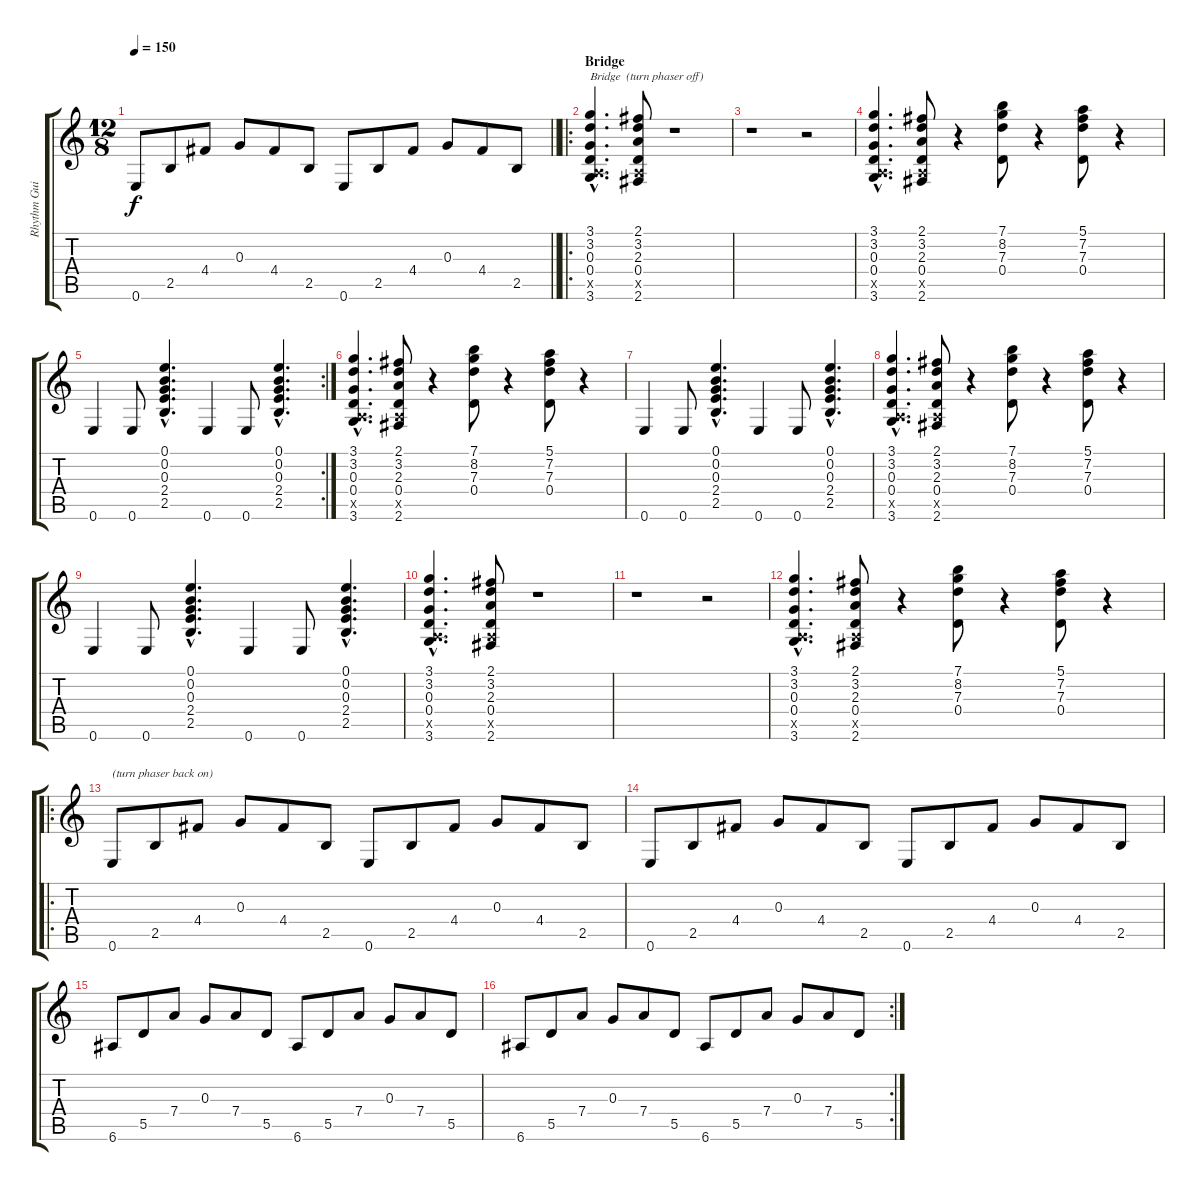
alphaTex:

\track ("Rhythm Guitar" "Rhythm Gui") {instrument electricguitarclean}
\staff {score tabs}
\tuning (E4 B3 G3 D3 A2 E2) {hide}
\ts (12 8)
\tempo 150
\clef g2
\barLineRight lightlight
\ks c
0.6.8{dy f} 2.5.8 4.4.8 0.3.8 4.4.8 2.5.8 0.6.8 2.5.8 4.4.8 0.3.8 4.4.8 2.5.8 |
\ro
\section ("" "Bridge")
(3.1{hac} 3.2{hac} 0.3{hac} 0.4{hac} 0.5{hac x} 3.6{hac}).4{d txt "Bridge  (turn phaser off)"} (2.1 3.2 2.3 0.4 0.5{x} 2.6).8 r.1 |
r.1 r.2 |
(3.1{hac} 3.2{hac} 0.3{hac} 0.4{hac} 0.5{hac x} 3.6{hac}).4{d} (2.1 3.2 2.3 0.4 0.5{x} 2.6).8 r.4 (7.1 8.2 7.3 0.4).8 r.4 (5.1 7.2 7.3 0.4).8 r.4 |
\rc 2
0.6.4 0.6.8 (0.1{hac} 0.2{hac} 0.3{hac} 2.4{hac} 2.5{hac}).4{d} 0.6.4 0.6.8 (0.1{hac} 0.2{hac} 0.3{hac} 2.4{hac} 2.5{hac}).4{d} |
(3.1{hac} 3.2{hac} 0.3{hac} 0.4{hac} 0.5{hac x} 3.6{hac}).4{d} (2.1 3.2 2.3 0.4 0.5{x} 2.6).8 r.4 (7.1 8.2 7.3 0.4).8 r.4 (5.1 7.2 7.3 0.4).8 r.4 |
0.6.4 0.6.8 (0.1{hac} 0.2{hac} 0.3{hac} 2.4{hac} 2.5{hac}).4{d} 0.6.4 0.6.8 (0.1{hac} 0.2{hac} 0.3{hac} 2.4{hac} 2.5{hac}).4{d} |
(3.1{hac} 3.2{hac} 0.3{hac} 0.4{hac} 0.5{hac x} 3.6{hac}).4{d} (2.1 3.2 2.3 0.4 0.5{x} 2.6).8 r.4 (7.1 8.2 7.3 0.4).8 r.4 (5.1 7.2 7.3 0.4).8 r.4 |
0.6.4 0.6.8 (0.1{hac} 0.2{hac} 0.3{hac} 2.4{hac} 2.5{hac}).4{d} 0.6.4 0.6.8 (0.1{hac} 0.2{hac} 0.3{hac} 2.4{hac} 2.5{hac}).4{d} |
(3.1{hac} 3.2{hac} 0.3{hac} 0.4{hac} 0.5{hac x} 3.6{hac}).4{d} (2.1 3.2 2.3 0.4 0.5{x} 2.6).8 r.1 |
r.1 r.2 |
(3.1{hac} 3.2{hac} 0.3{hac} 0.4{hac} 0.5{hac x} 3.6{hac}).4{d} (2.1 3.2 2.3 0.4 0.5{x} 2.6).8 r.4 (7.1 8.2 7.3 0.4).8 r.4 (5.1 7.2 7.3 0.4).8 r.4 |
\ro
0.6.8{txt "(turn phaser back on)"} 2.5.8 4.4.8 0.3.8 4.4.8 2.5.8 0.6.8 2.5.8 4.4.8 0.3.8 4.4.8 2.5.8 |
0.6.8 2.5.8 4.4.8 0.3.8 4.4.8 2.5.8 0.6.8 2.5.8 4.4.8 0.3.8 4.4.8 2.5.8 |
6.6.8 5.5.8 7.4.8 0.3.8 7.4.8 5.5.8 6.6.8 5.5.8 7.4.8 0.3.8 7.4.8 5.5.8 |
\rc 2
6.6.8 5.5.8 7.4.8 0.3.8 7.4.8 5.5.8 6.6.8 5.5.8 7.4.8 0.3.8 7.4.8 5.5.8
